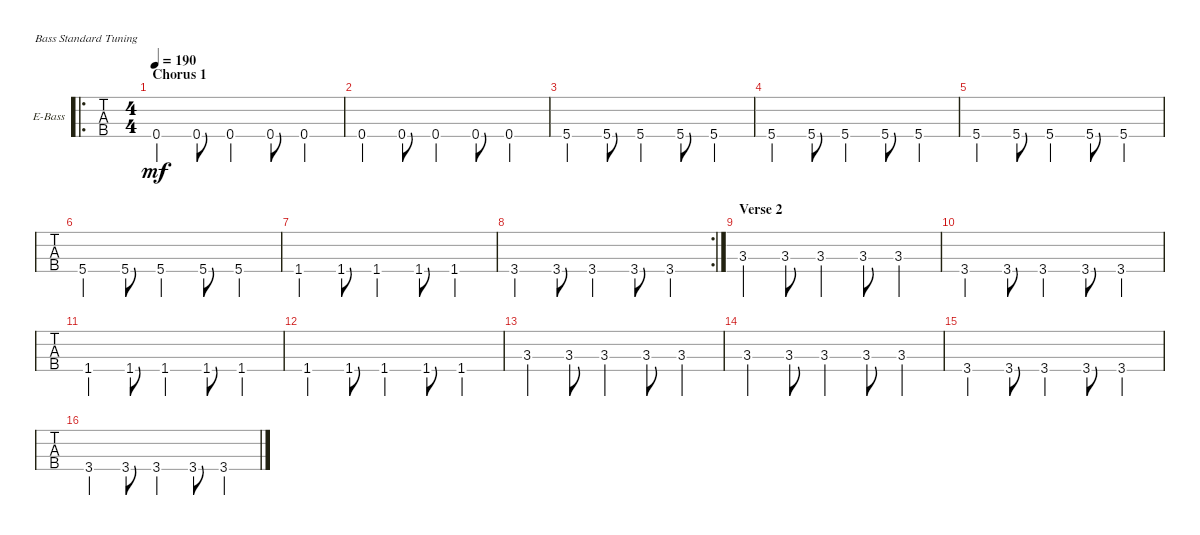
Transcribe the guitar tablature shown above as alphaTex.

\defaultSystemsLayout 4
\bracketExtendMode groupsimilarinstruments
\firstSystemTrackNameOrientation horizontal
\otherSystemsTrackNameOrientation horizontal
\track ("Bass" "E-Bass") {instrument electricbassfinger}
\staff {tabs}
\tuning (G2 D2 A1 E1)
\ro
\ts (4 4)
\section ("" "Chorus 1")
\tempo 190
\clef f4
\ks c
0.4.4{dy mf} 0.4.8 0.4.4 0.4.8 0.4.4 |
0.4.4 0.4.8 0.4.4 0.4.8 0.4.4 |
5.4.4 5.4.8 5.4.4 5.4.8 5.4.4 |
5.4.4 5.4.8 5.4.4 5.4.8 5.4.4 |
5.4.4 5.4.8 5.4.4 5.4.8 5.4.4 |
5.4.4 5.4.8 5.4.4 5.4.8 5.4.4 |
1.4.4 1.4.8 1.4.4 1.4.8 1.4.4 |
\rc 2
3.4.4 3.4.8 3.4.4 3.4.8 3.4.4 |
\section ("" "Verse 2")
3.3.4 3.3.8 3.3.4 3.3.8 3.3.4 |
3.4.4 3.4.8 3.4.4 3.4.8 3.4.4 |
1.4.4 1.4.8 1.4.4 1.4.8 1.4.4 |
1.4.4 1.4.8 1.4.4 1.4.8 1.4.4 |
3.3.4 3.3.8 3.3.4 3.3.8 3.3.4 |
3.3.4 3.3.8 3.3.4 3.3.8 3.3.4 |
3.4.4 3.4.8 3.4.4 3.4.8 3.4.4 |
3.4.4 3.4.8 3.4.4 3.4.8 3.4.4
